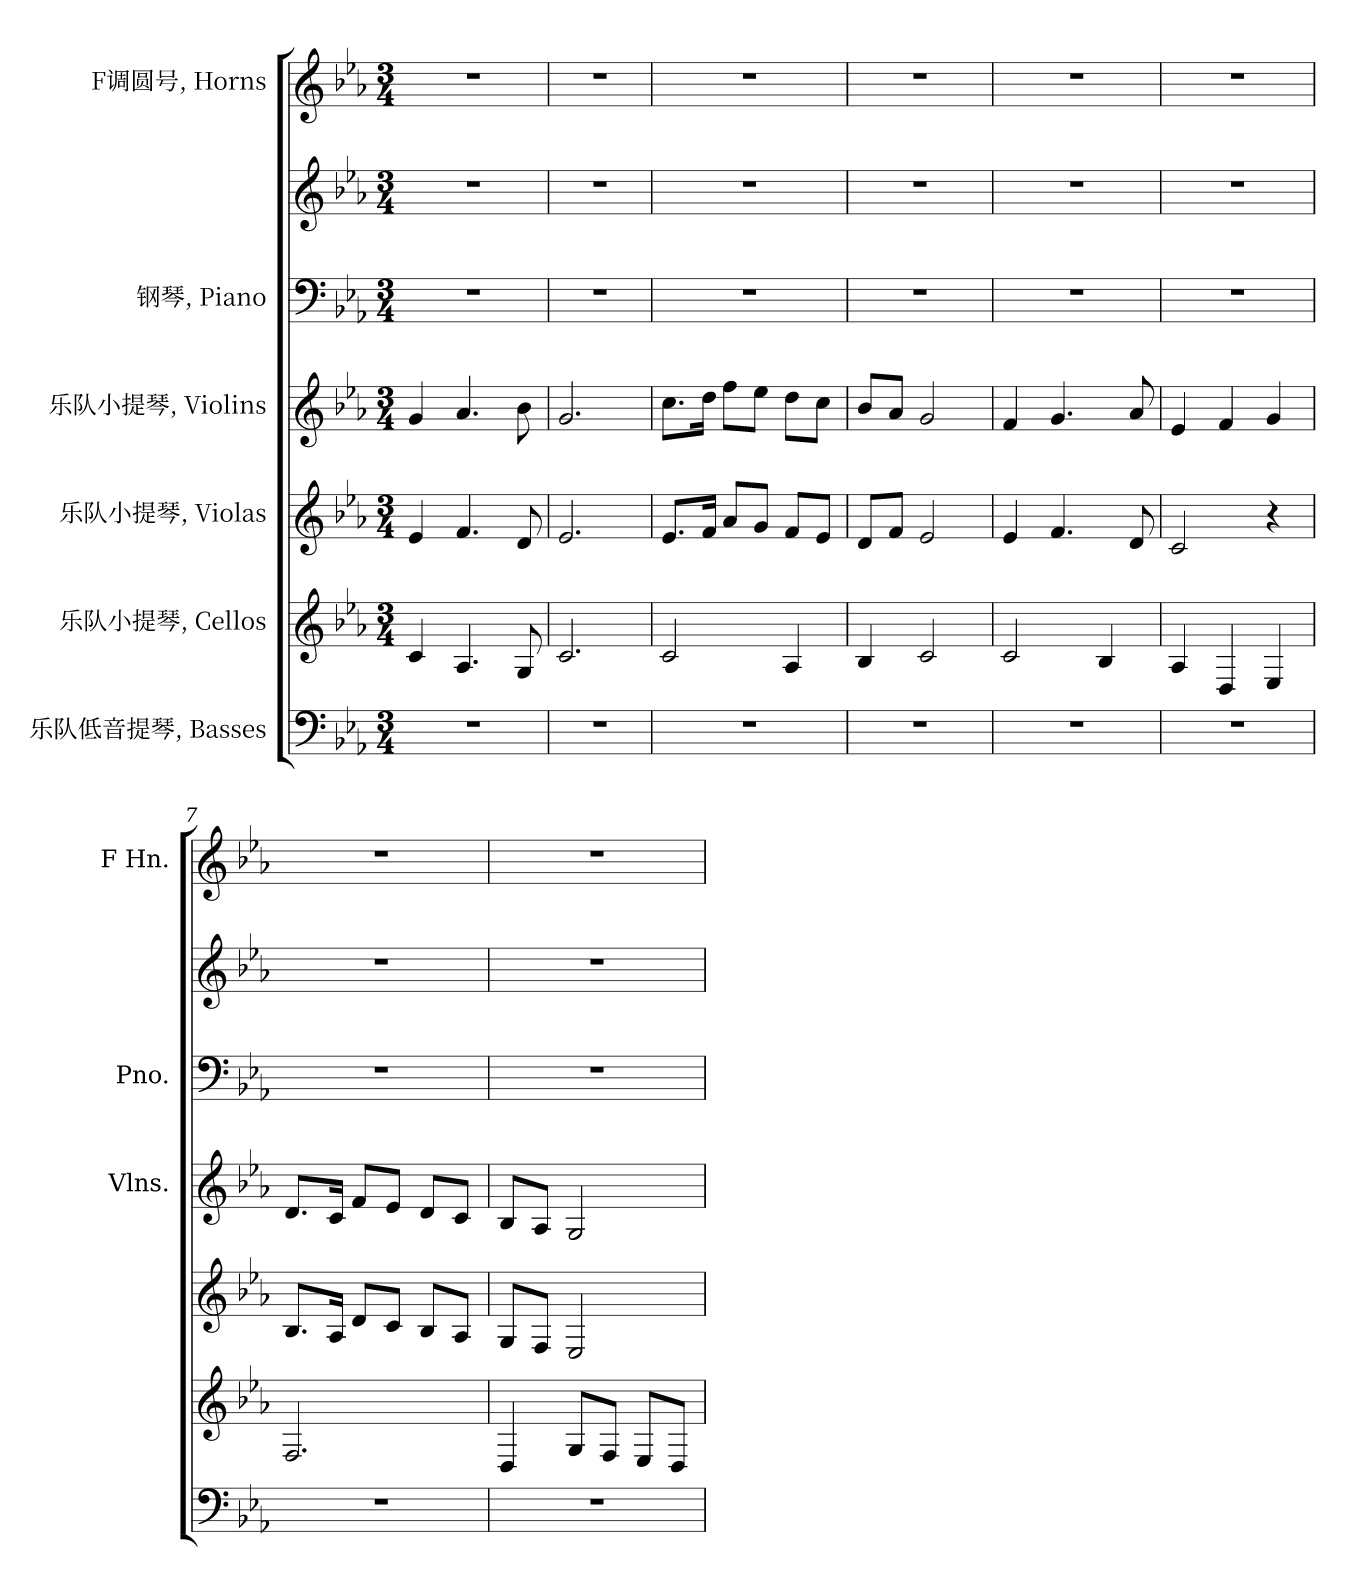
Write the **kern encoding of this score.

**kern	**kern	**kern	**kern	**kern	**kern	**kern
*part6	*part5	*part4	*part3	*part2	*part2	*part1
*staff7	*staff6	*staff5	*staff4	*staff3	*staff2	*staff1
*I"乐队低音提琴, Basses	*I"乐队小提琴, Cellos	*I"乐队小提琴, Violas	*I"乐队小提琴, Violins	*I"钢琴, Piano	*	*I"F调圆号, Horns
*	*	*	*I'Vlns.	*I'Pno.	*	*I'F Hn.
*clefF4	*clefG2	*clefG2	*clefG2	*clefF4	*clefG2	*clefG2
*ITrd7c12	*	*	*	*	*	*ITrd4c7
*k[b-e-a-]	*k[b-e-a-]	*k[b-e-a-]	*k[b-e-a-]	*k[b-e-a-]	*k[b-e-a-]	*k[b-e-a-d-]
*M3/4	*M3/4	*M3/4	*M3/4	*M3/4	*M3/4	*M3/4
*MM120	*MM120	*MM120	*MM120	*MM120	*MM120	*MM120
=1	=1	=1	=1	=1	=1	=1
2.r	4c/	4e-/	4g/	2.r	2.r	2.r
.	4.A-/	4.f/	4.a-/	.	.	.
.	8G/	8d/	8b-\	.	.	.
!!LO:PB:g=z
=2	=2	=2	=2	=2	=2	=2
2.r	2.c/	2.e-/	2.g/	2.r	2.r	2.r
=3	=3	=3	=3	=3	=3	=3
2.r	2c/	8.e-/L	8.cc\L	2.r	2.r	2.r
.	.	16f/Jk	16dd\Jk	.	.	.
.	.	8a-/L	8ff\L	.	.	.
.	.	8g/J	8ee-\J	.	.	.
.	4A-/	8f/L	8dd\L	.	.	.
.	.	8e-/J	8cc\J	.	.	.
=4	=4	=4	=4	=4	=4	=4
2.r	4B-/	8d/L	8b-/L	2.r	2.r	2.r
.	.	8f/J	8a-/J	.	.	.
.	2c/	2e-/	2g/	.	.	.
=5	=5	=5	=5	=5	=5	=5
2.r	2c/	4e-/	4f/	2.r	2.r	2.r
.	.	4.f/	4.g/	.	.	.
.	4B-/	.	.	.	.	.
.	.	8d/	8a-/	.	.	.
=6	=6	=6	=6	=6	=6	=6
2.r	4A-/	2c/	4e-/	2.r	2.r	2.r
.	4D/	.	4f/	.	.	.
.	4E-/	4r	4g/	.	.	.
=7	=7	=7	=7	=7	=7	=7
2.r	2.F/	8.B-/L	8.d/L	2.r	2.r	2.r
.	.	16A-/Jk	16c/Jk	.	.	.
.	.	8d/L	8f/L	.	.	.
.	.	8c/J	8e-/J	.	.	.
.	.	8B-/L	8d/L	.	.	.
.	.	8A-/J	8c/J	.	.	.
!!LO:PB:g=z
=8	=8	=8	=8	=8	=8	=8
2.r	4D/	8G/L	8B-/L	2.r	2.r	2.r
.	.	8F/J	8A-/J	.	.	.
.	8G/L	2E-/	2G/	.	.	.
.	8F/J	.	.	.	.	.
.	8E-/L	.	.	.	.	.
.	8D/J	.	.	.	.	.
=	=	=	=	=	=	=
*-	*-	*-	*-	*-	*-	*-
